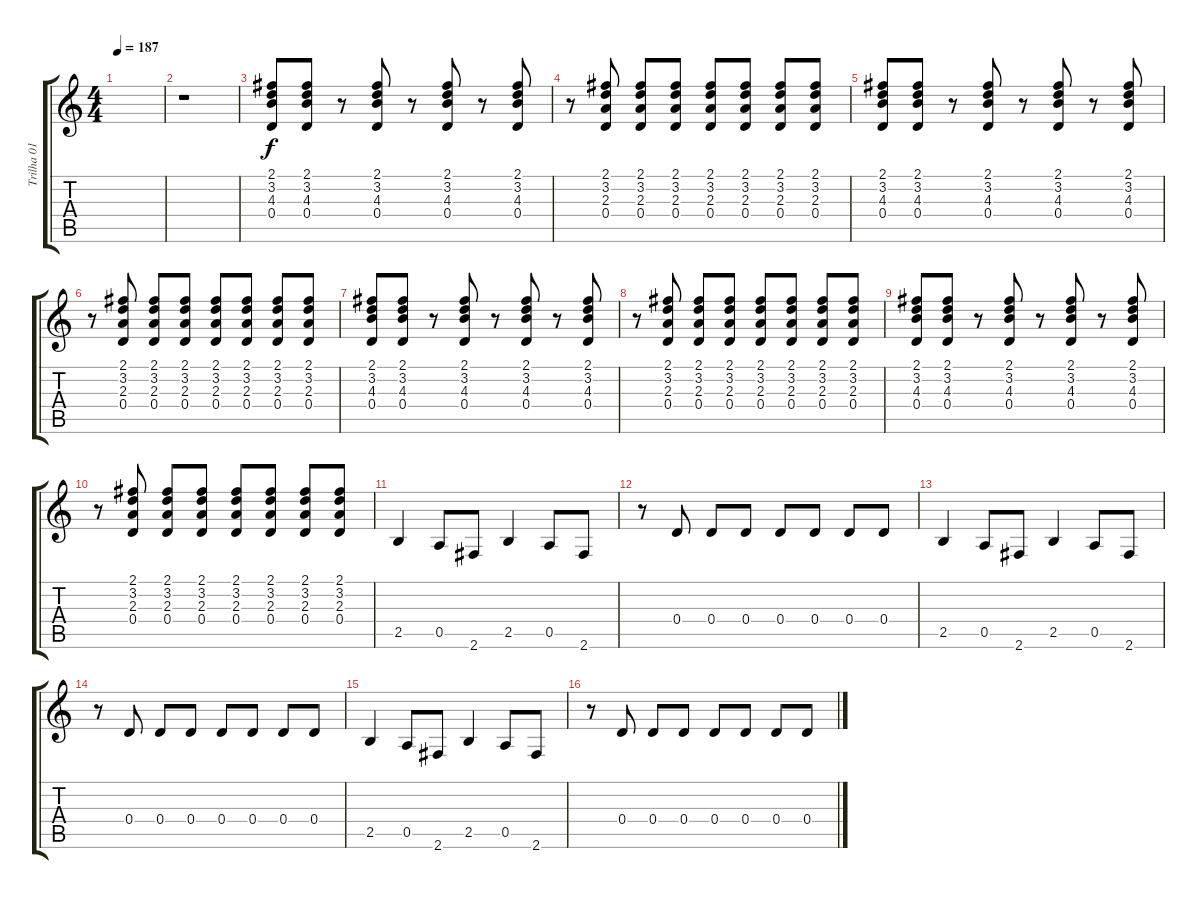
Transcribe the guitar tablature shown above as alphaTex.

\track ("Trilha 01" "Trilha 01") {instrument distortionguitar}
\staff {score tabs}
\tuning (E4 B3 G3 D3 A2 E2) {hide}
\ts (4 4)
\tempo 187
\clef g2
\ks c
|
r.1 |
(2.1 3.2 4.3 0.4).8 (2.1 3.2 4.3 0.4).8 r.8 (2.1 3.2 4.3 0.4).8 r.8 (2.1 3.2 4.3 0.4).8 r.8 (2.1 3.2 4.3 0.4).8 |
r.8 (2.1 3.2 2.3 0.4).8 (2.1 3.2 2.3 0.4).8 (2.1 3.2 2.3 0.4).8 (2.1 3.2 2.3 0.4).8 (2.1 3.2 2.3 0.4).8 (2.1 3.2 2.3 0.4).8 (2.1 3.2 2.3 0.4).8 |
(2.1 3.2 4.3 0.4).8 (2.1 3.2 4.3 0.4).8 r.8 (2.1 3.2 4.3 0.4).8 r.8 (2.1 3.2 4.3 0.4).8 r.8 (2.1 3.2 4.3 0.4).8 |
r.8 (2.1 3.2 2.3 0.4).8 (2.1 3.2 2.3 0.4).8 (2.1 3.2 2.3 0.4).8 (2.1 3.2 2.3 0.4).8 (2.1 3.2 2.3 0.4).8 (2.1 3.2 2.3 0.4).8 (2.1 3.2 2.3 0.4).8 |
(2.1 3.2 4.3 0.4).8 (2.1 3.2 4.3 0.4).8 r.8 (2.1 3.2 4.3 0.4).8 r.8 (2.1 3.2 4.3 0.4).8 r.8 (2.1 3.2 4.3 0.4).8 |
r.8 (2.1 3.2 2.3 0.4).8 (2.1 3.2 2.3 0.4).8 (2.1 3.2 2.3 0.4).8 (2.1 3.2 2.3 0.4).8 (2.1 3.2 2.3 0.4).8 (2.1 3.2 2.3 0.4).8 (2.1 3.2 2.3 0.4).8 |
(2.1 3.2 4.3 0.4).8 (2.1 3.2 4.3 0.4).8 r.8 (2.1 3.2 4.3 0.4).8 r.8 (2.1 3.2 4.3 0.4).8 r.8 (2.1 3.2 4.3 0.4).8 |
r.8 (2.1 3.2 2.3 0.4).8 (2.1 3.2 2.3 0.4).8 (2.1 3.2 2.3 0.4).8 (2.1 3.2 2.3 0.4).8 (2.1 3.2 2.3 0.4).8 (2.1 3.2 2.3 0.4).8 (2.1 3.2 2.3 0.4).8 |
2.5.4 0.5.8 2.6.8 2.5.4 0.5.8 2.6.8 |
r.8 0.4.8 0.4.8 0.4.8 0.4.8 0.4.8 0.4.8 0.4.8 |
2.5.4 0.5.8 2.6.8 2.5.4 0.5.8 2.6.8 |
r.8 0.4.8 0.4.8 0.4.8 0.4.8 0.4.8 0.4.8 0.4.8 |
2.5.4 0.5.8 2.6.8 2.5.4 0.5.8 2.6.8 |
r.8 0.4.8 0.4.8 0.4.8 0.4.8 0.4.8 0.4.8 0.4.8
